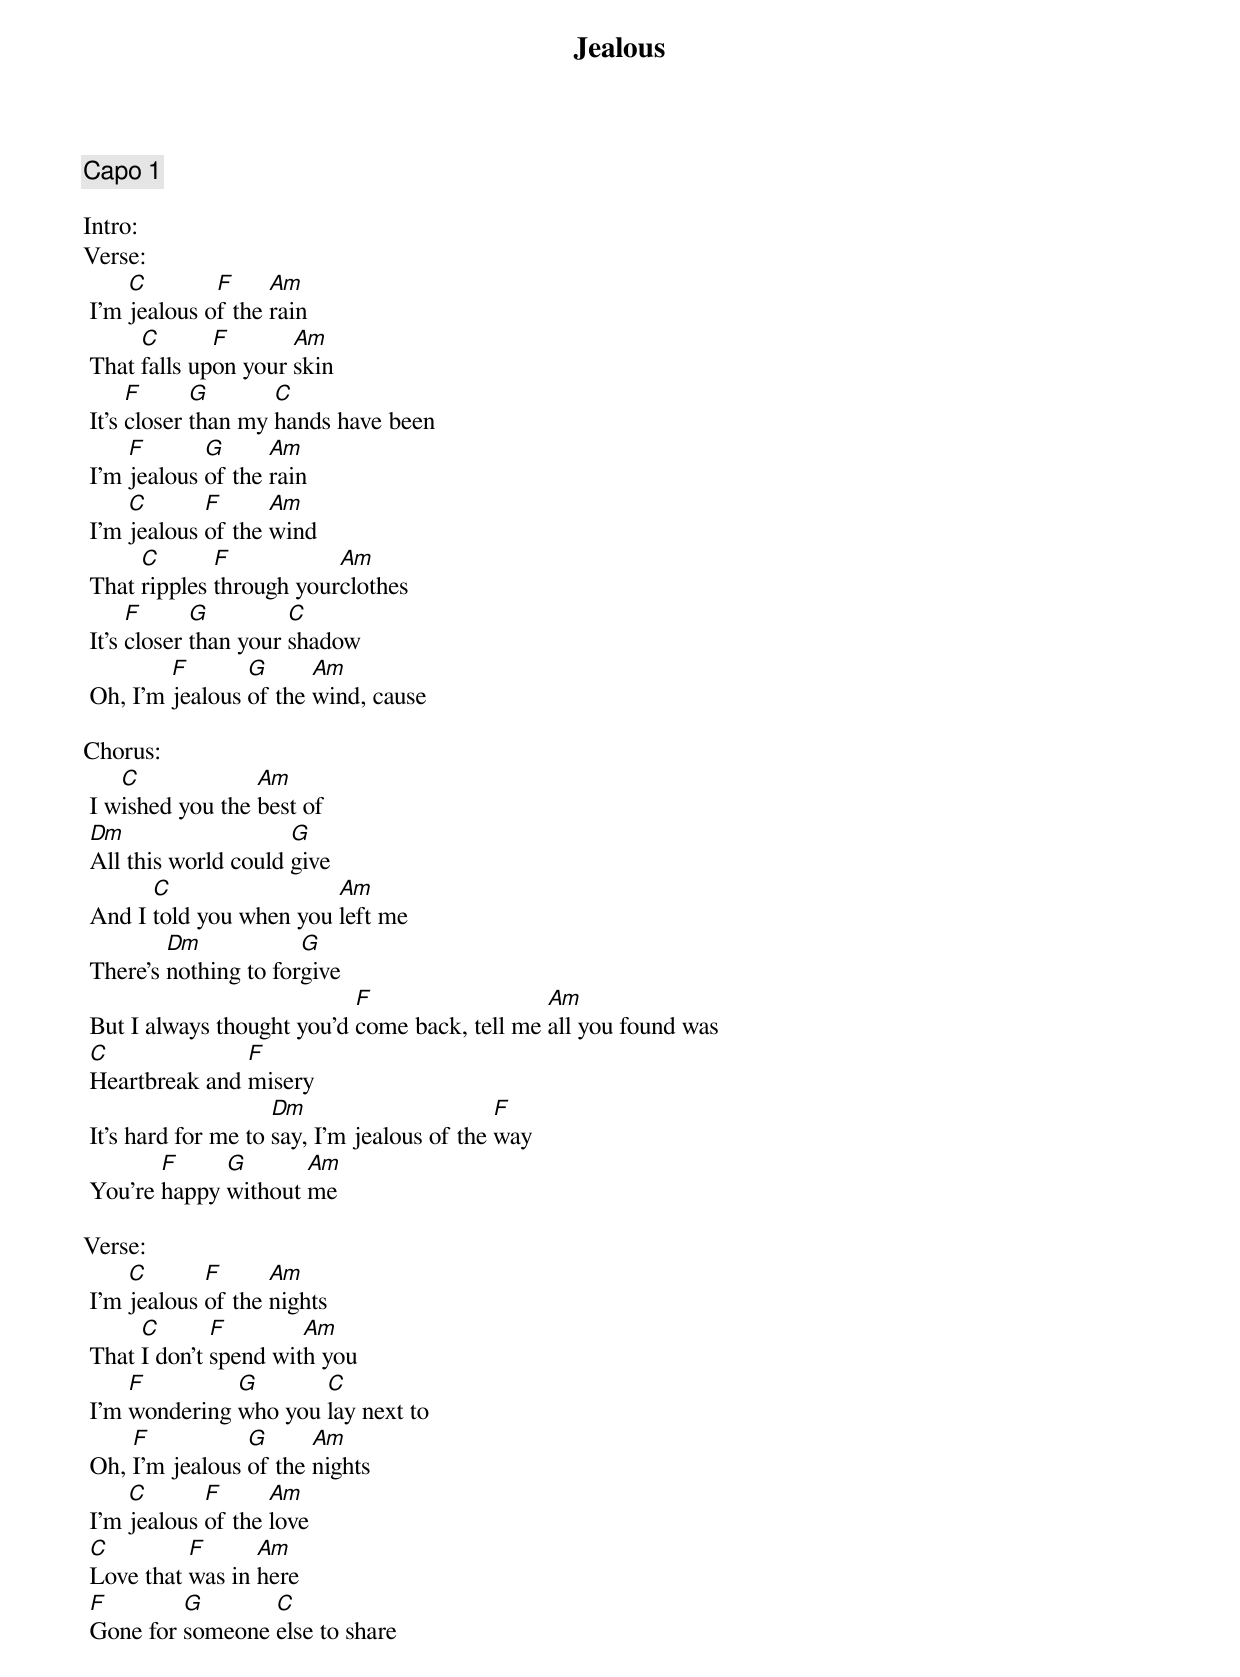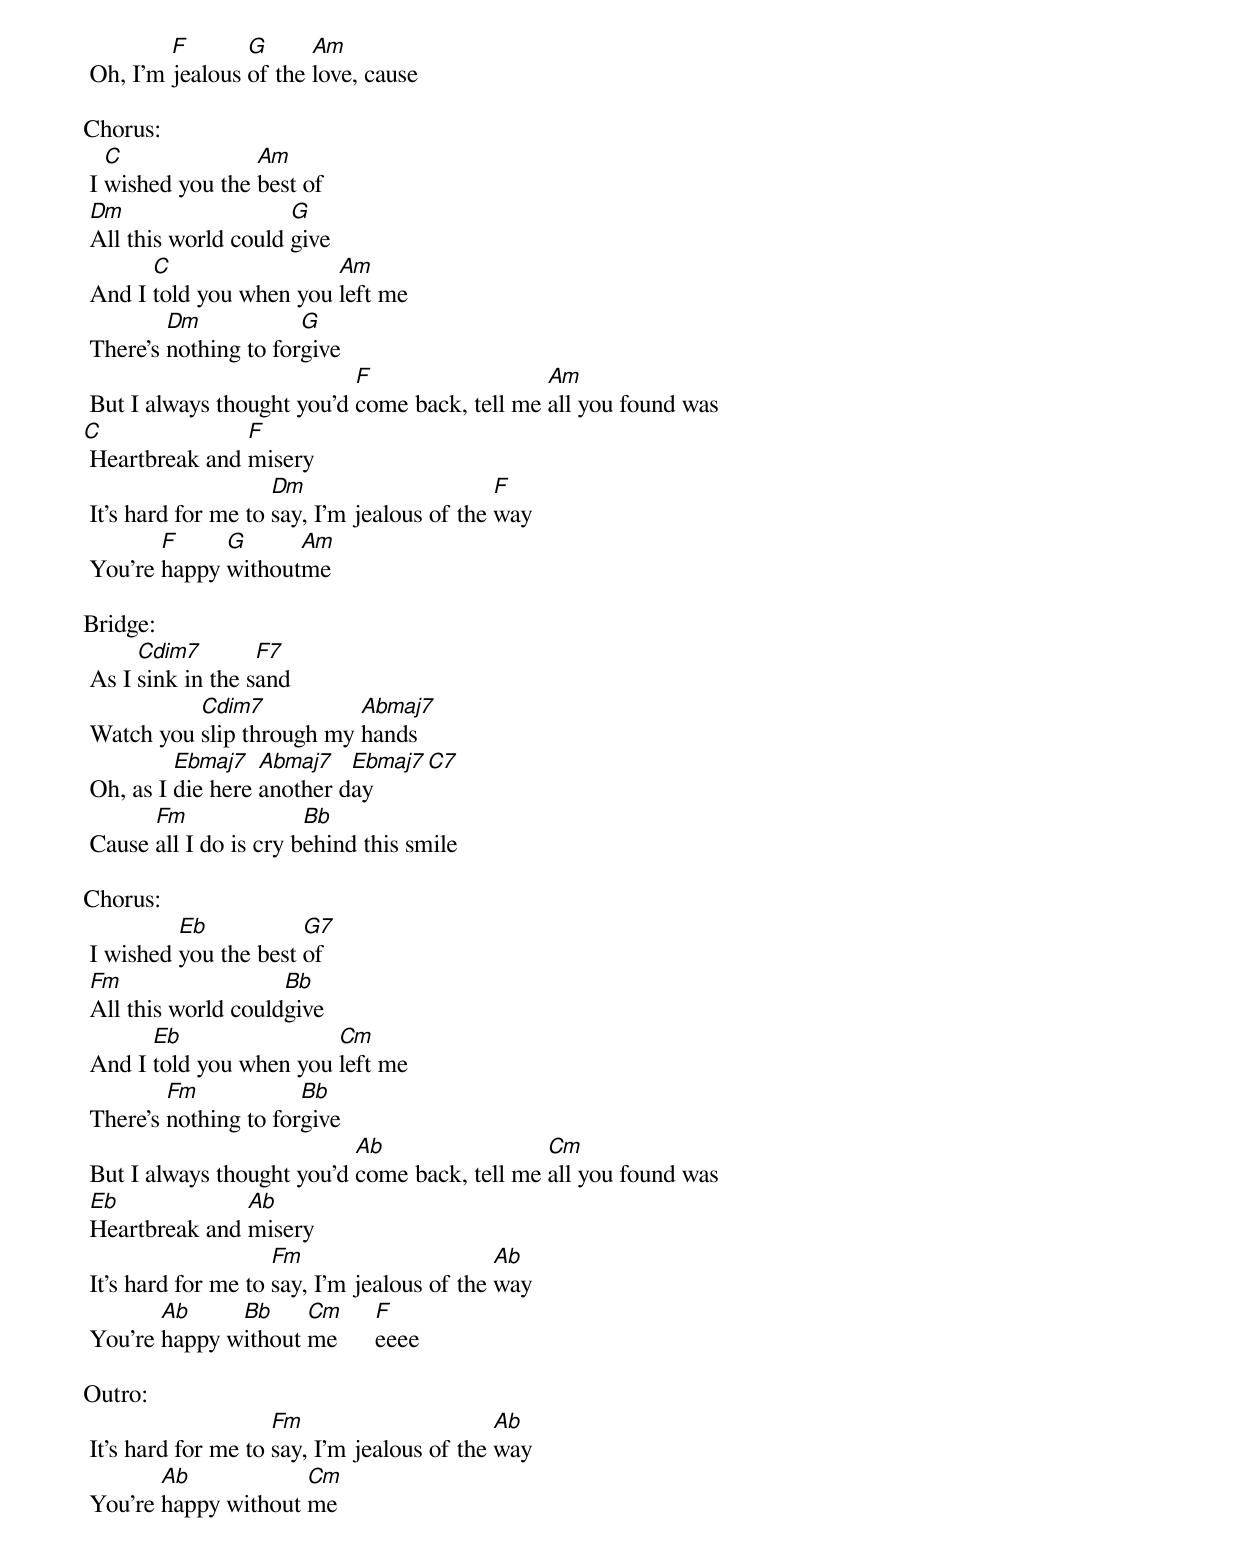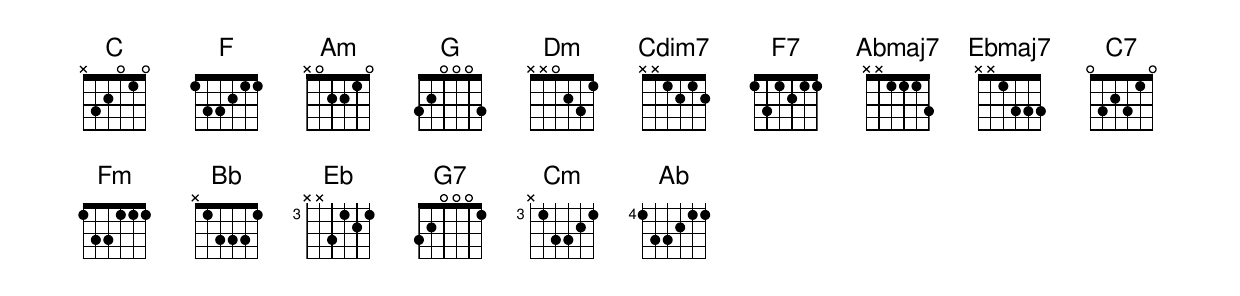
{title:Jealous}
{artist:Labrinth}
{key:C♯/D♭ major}
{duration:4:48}
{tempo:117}
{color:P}

{comment: Capo 1}

Intro:
Verse:
 I'm [C]jealous o[F]f the [Am]rain
 That [C]falls up[F]on your [Am]skin
 It's [F]closer [G]than my [C]hands have been
 I'm [F]jealous [G]of the [Am]rain
 I'm [C]jealous [F]of the [Am]wind
 That [C]ripples [F]through your[Am]clothes
 It's [F]closer [G]than your [C]shadow
 Oh, I'm [F]jealous [G]of the [Am]wind, cause

Chorus:
 I w[C]ished you the [Am]best of
 [Dm]All this world could [G]give
 And I [C]told you when you [Am]left me
 There's [Dm]nothing to for[G]give
 But I always thought you'd [F]come back, tell me [Am]all you found was
 [C]Heartbreak and [F]misery
 It's hard for me to [Dm]say, I'm jealous of the [F]way
 You're [F]happy [G]without [Am]me

Verse:
 I'm [C]jealous [F]of the [Am]nights
 That [C]I don't [F]spend wit[Am]h you
 I'm [F]wondering [G]who you [C]lay next to
 Oh, [F]I'm jealous [G]of the [Am]nights
 I'm [C]jealous [F]of the [Am]love
 [C]Love that [F]was in [Am]here
 [F]Gone for [G]someone [C]else to share
 Oh, I'm [F]jealous [G]of the [Am]love, cause

Chorus:
 I [C]wished you the [Am]best of
 [Dm]All this world could [G]give
 And I [C]told you when you [Am]left me
 There's [Dm]nothing to for[G]give
 But I always thought you'd [F]come back, tell me [Am]all you found was
[C] Heartbreak and [F]misery
 It's hard for me to [Dm]say, I'm jealous of the [F]way
 You're [F]happy [G]without[Am]me

Bridge:
 As I [Cdim7]sink in the s[F7]and
 Watch you [Cdim7]slip through my [Abmaj7]hands
 Oh, as I [Ebmaj7]die here [Abmaj7]another d[Ebmaj7]ay       [C7]
 Cause [Fm]all I do is cry b[Bb]ehind this smile

Chorus:
 I wished [Eb]you the best [G7]of
 [Fm]All this world could[Bb]give
 And I [Eb]told you when you [Cm]left me
 There's [Fm]nothing to for[Bb]give
 But I always thought you'd [Ab]come back, tell me [Cm]all you found was
 [Eb]Heartbreak and [Ab]misery
 It's hard for me to [Fm]say, I'm jealous of the [Ab]way
 You're [Ab]happy w[Bb]ithout [Cm]me      [F]eeee

Outro:
 It's hard for me to [Fm]say, I'm jealous of the [Ab]way
 You're [Ab]happy without [Cm]me
